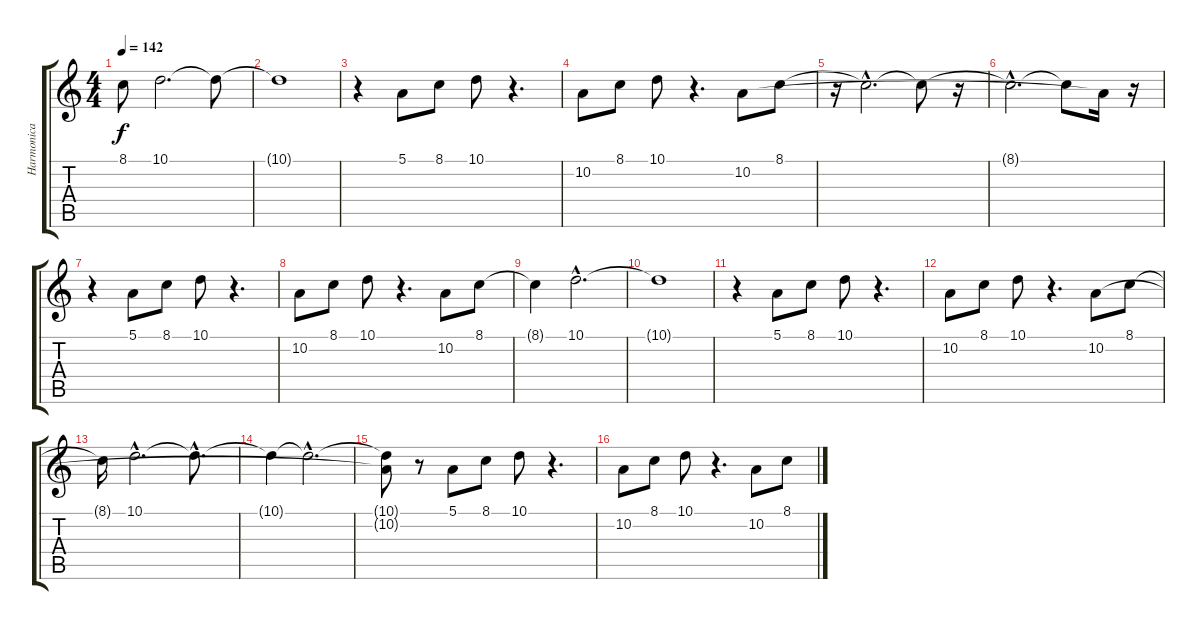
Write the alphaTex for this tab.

\track ("Harmonica" "Harmonica") {instrument harmonica}
\staff {score tabs}
\tuning (E4 B3 G3 D3 A2 E2) {hide}
\ts (4 4)
\tempo 142
\clef g2
\ks c
8.1{t}.8{dy f} 10.1.2{d} 10.1{t}.8 |
10.1{t}.1 |
r.4 5.1.8 8.1.8 10.1.8 r.4{d} |
10.2.8 8.1.8 10.1.8 r.4{d} 10.2.8 8.1.8 |
r.16 8.1{hac t}.2{d} 8.1{t}.8 r.16 |
8.1{hac t}.2{d} 8.1{t}.8 10.2{t}.16 r.16 |
r.4 5.1.8 8.1.8 10.1.8 r.4{d} |
10.2.8 8.1.8 10.1.8 r.4{d} 10.2.8 8.1.8 |
8.1{t}.4 10.1{hac}.2{d} |
10.1{t}.1 |
r.4 5.1.8 8.1.8 10.1.8 r.4{d} |
10.2.8 8.1.8 10.1.8 r.4{d} 10.2.8 8.1.8 |
8.1{t}.16 10.1{hac}.2{d} 10.1{hac t}.8{d} |
10.1{t}.4 10.1{hac t}.2{d} |
(10.1{t} 10.2{t}).8 r.8 5.1.8 8.1.8 10.1.8 r.4{d} |
10.2.8 8.1.8 10.1.8 r.4{d} 10.2.8 8.1.8
